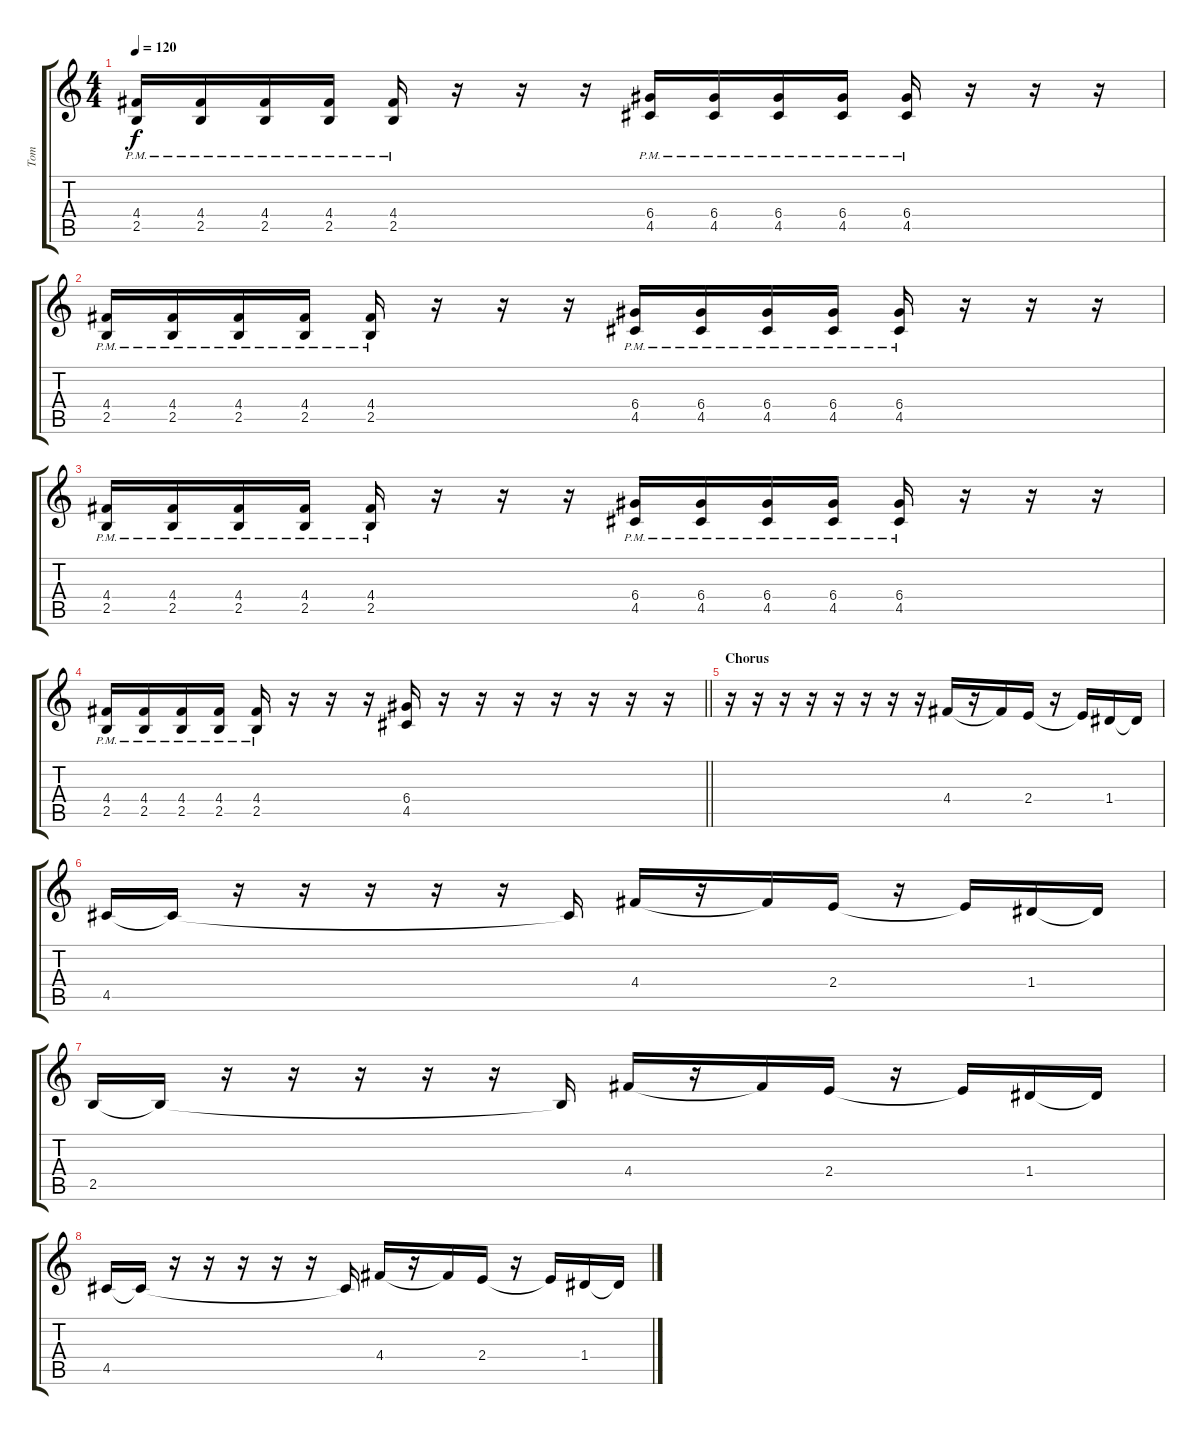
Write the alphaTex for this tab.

\track ("Tom" "Tom") {instrument distortionguitar}
\staff {score tabs}
\tuning (E4 B3 G3 D3 A2 E2) {hide}
\ts (4 4)
\tempo 120
\clef g2
\ks c
(4.4{pm} 2.5{pm}).16{dy f} (4.4{pm} 2.5{pm}).16 (4.4{pm} 2.5{pm}).16 (4.4{pm} 2.5{pm}).16 (4.4{pm} 2.5{pm}).16 r.16 r.16 r.16 (6.4{pm} 4.5{pm}).16 (6.4{pm} 4.5{pm}).16 (6.4{pm} 4.5{pm}).16 (6.4{pm} 4.5{pm}).16 (6.4{pm} 4.5{pm}).16 r.16 r.16 r.16 |
(4.4{pm} 2.5{pm}).16 (4.4{pm} 2.5{pm}).16 (4.4{pm} 2.5{pm}).16 (4.4{pm} 2.5{pm}).16 (4.4{pm} 2.5{pm}).16 r.16 r.16 r.16 (6.4{pm} 4.5{pm}).16 (6.4{pm} 4.5{pm}).16 (6.4{pm} 4.5{pm}).16 (6.4{pm} 4.5{pm}).16 (6.4{pm} 4.5{pm}).16 r.16 r.16 r.16 |
(4.4{pm} 2.5{pm}).16 (4.4{pm} 2.5{pm}).16 (4.4{pm} 2.5{pm}).16 (4.4{pm} 2.5{pm}).16 (4.4{pm} 2.5{pm}).16 r.16 r.16 r.16 (6.4{pm} 4.5{pm}).16 (6.4{pm} 4.5{pm}).16 (6.4{pm} 4.5{pm}).16 (6.4{pm} 4.5{pm}).16 (6.4{pm} 4.5{pm}).16 r.16 r.16 r.16 |
\barLineRight lightlight
(4.4{pm} 2.5{pm}).16 (4.4{pm} 2.5{pm}).16 (4.4{pm} 2.5{pm}).16 (4.4{pm} 2.5{pm}).16 (4.4{pm} 2.5{pm}).16 r.16 r.16 r.16 (6.4 4.5).16 r.16 r.16 r.16 r.16 r.16 r.16 r.16 |
\section ("" "Chorus")
r.16 r.16 r.16 r.16 r.16 r.16 r.16 r.16 4.4.16 r.16 4.4{t}.16 2.4.16 r.16 2.4{t}.16 1.4.16 1.4{t}.16 |
4.5.16 4.5{t}.16 r.16 r.16 r.16 r.16 r.16 4.5{t}.16 4.4.16 r.16 4.4{t}.16 2.4.16 r.16 2.4{t}.16 1.4.16 1.4{t}.16 |
2.5.16 2.5{t}.16 r.16 r.16 r.16 r.16 r.16 2.5{t}.16 4.4.16 r.16 4.4{t}.16 2.4.16 r.16 2.4{t}.16 1.4.16 1.4{t}.16 |
4.5.16 4.5{t}.16 r.16 r.16 r.16 r.16 r.16 4.5{t}.16 4.4.16 r.16 4.4{t}.16 2.4.16 r.16 2.4{t}.16 1.4.16 1.4{t}.16
